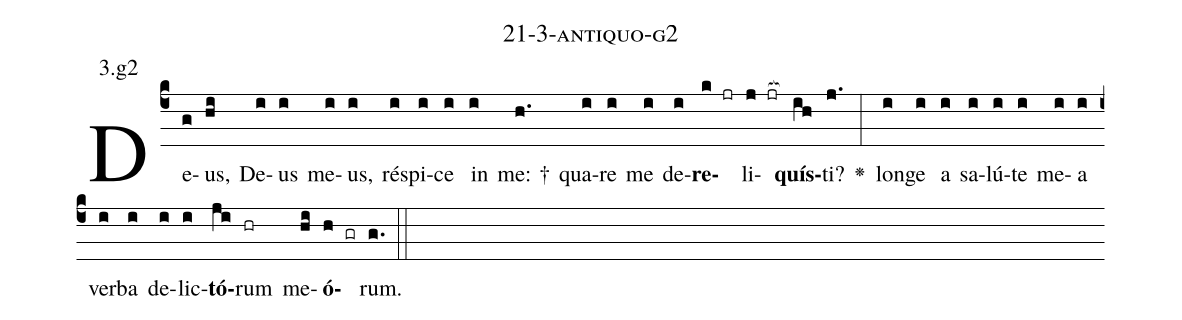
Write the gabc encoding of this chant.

name: 21-3-antiquo-g2;
annotation: 3.g2;
%%
(c4)De(g)us,(hi) De(i)us(i) me(i)us,(i) ré(i)spi(i)ce(i) in(i) me: †(h.) qua(i)re(i) me(i) de(i)<b>re</b>(k jr)li(j jr[ocb:1{])<b>quís</b>(ih[ocb:0}])ti?(j.) <v>\greheightstar</v>(:) lon(i)ge(i) a(i) sa(i)lú(i)te(i) me(i)a(i) ver(i)ba(i) de(i)lic(i)<b>tó</b>(ji)rum(hr) me(hi)<b>ó</b>(h gr)rum.(g.) (::)


%E(i) u(i) o(ji) u(hi) a(h) e.(g.) (::)
